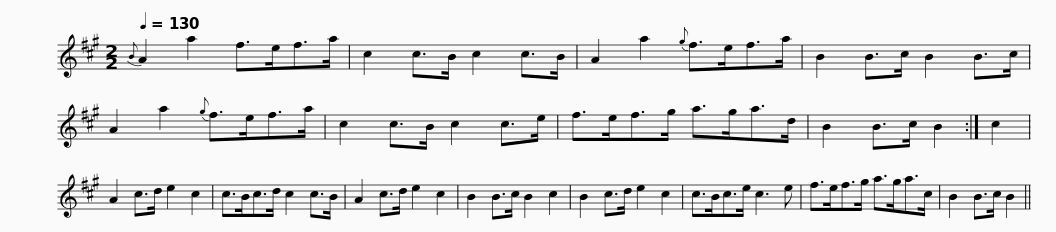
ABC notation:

X:1
L:1/8
Q:1/4=130
M:2/2
I:linebreak $
K:A
V:1 treble
V:1
{B} A2 a2 f>ef>a | c2 c>B c2 c>B | A2 a2{g} f>ef>a | B2 B>c B2 B>c | A2 a2{g} f>ef>a |$ %5
 c2 c>B c2 c>e | f>ef>g a>ga>d | B2 B>c B2 :| c2 | A2 c>d e2 c2 | %10
 c>Bc>d c2 c>B | A2 c>d e2 c2 |$ B2 B>c B2 c2 | B2 c>d e2 c2 | c>Bc>e c3 e | %15
 f>ef>g a>ga>c | B2 B>c B2 || %17
